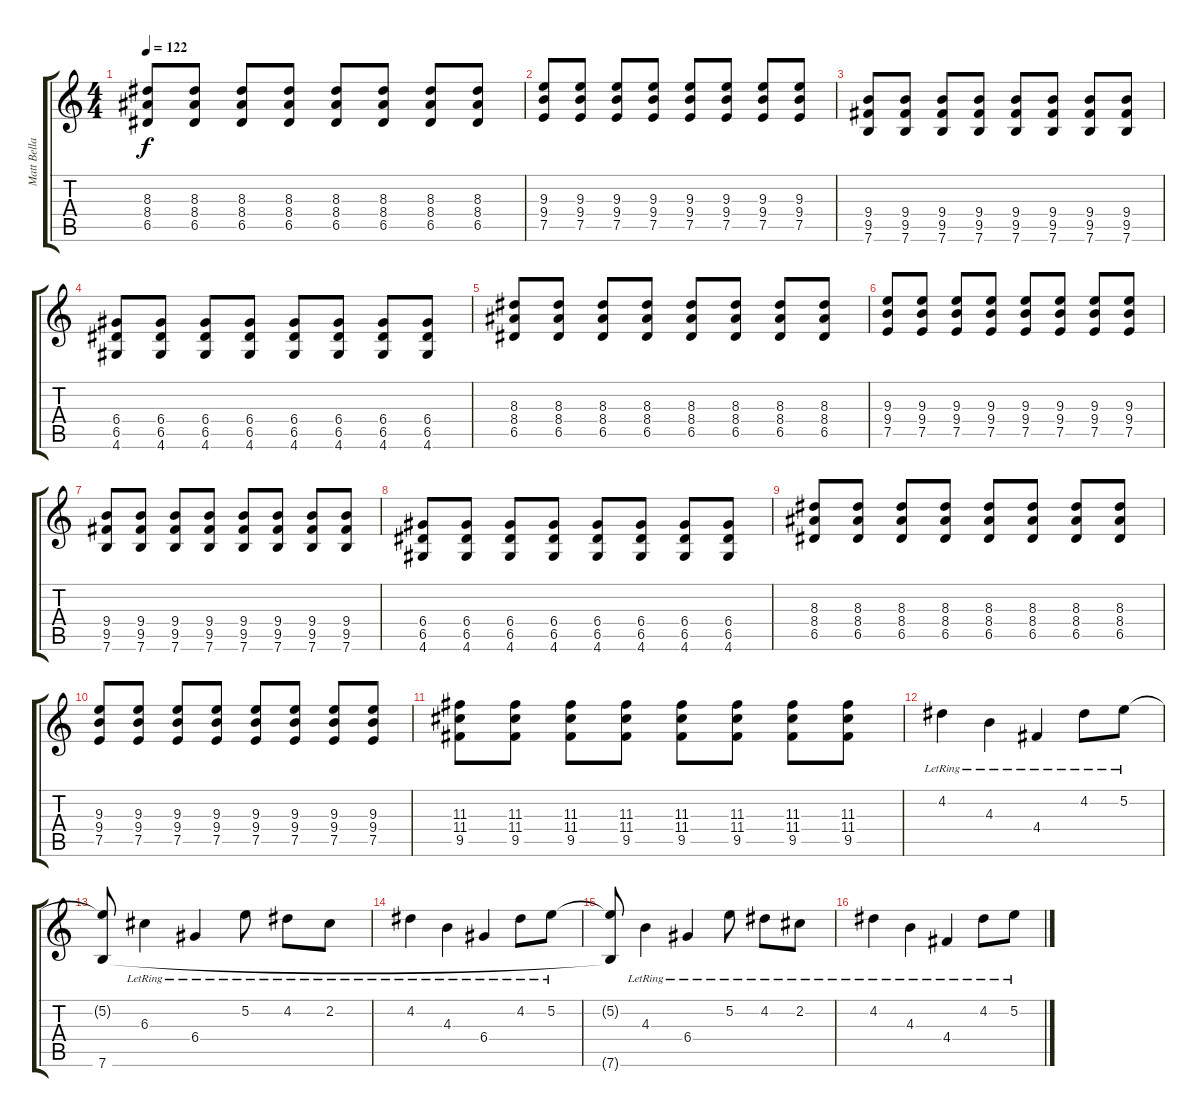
\track ("Matt Bellamy" "Matt Bella") {instrument acousticguitarsteel}
\staff {score tabs}
\tuning (E4 B3 G3 D3 A2 E2) {hide}
\ts (4 4)
\tempo 122
\clef g2
\ks c
(8.3 8.4 6.5).8{dy f} (8.3 8.4 6.5).8 (8.3 8.4 6.5).8 (8.3 8.4 6.5).8 (8.3 8.4 6.5).8 (8.3 8.4 6.5).8 (8.3 8.4 6.5).8 (8.3 8.4 6.5).8 |
(9.3 9.4 7.5).8 (9.3 9.4 7.5).8 (9.3 9.4 7.5).8 (9.3 9.4 7.5).8 (9.3 9.4 7.5).8 (9.3 9.4 7.5).8 (9.3 9.4 7.5).8 (9.3 9.4 7.5).8 |
(9.4 9.5 7.6).8 (9.4 9.5 7.6).8 (9.4 9.5 7.6).8 (9.4 9.5 7.6).8 (9.4 9.5 7.6).8 (9.4 9.5 7.6).8 (9.4 9.5 7.6).8 (9.4 9.5 7.6).8 |
(6.4 6.5 4.6).8 (6.4 6.5 4.6).8 (6.4 6.5 4.6).8 (6.4 6.5 4.6).8 (6.4 6.5 4.6).8 (6.4 6.5 4.6).8 (6.4 6.5 4.6).8 (6.4 6.5 4.6).8 |
(8.3 8.4 6.5).8 (8.3 8.4 6.5).8 (8.3 8.4 6.5).8 (8.3 8.4 6.5).8 (8.3 8.4 6.5).8 (8.3 8.4 6.5).8 (8.3 8.4 6.5).8 (8.3 8.4 6.5).8 |
(9.3 9.4 7.5).8 (9.3 9.4 7.5).8 (9.3 9.4 7.5).8 (9.3 9.4 7.5).8 (9.3 9.4 7.5).8 (9.3 9.4 7.5).8 (9.3 9.4 7.5).8 (9.3 9.4 7.5).8 |
(9.4 9.5 7.6).8 (9.4 9.5 7.6).8 (9.4 9.5 7.6).8 (9.4 9.5 7.6).8 (9.4 9.5 7.6).8 (9.4 9.5 7.6).8 (9.4 9.5 7.6).8 (9.4 9.5 7.6).8 |
(6.4 6.5 4.6).8 (6.4 6.5 4.6).8 (6.4 6.5 4.6).8 (6.4 6.5 4.6).8 (6.4 6.5 4.6).8 (6.4 6.5 4.6).8 (6.4 6.5 4.6).8 (6.4 6.5 4.6).8 |
(8.3 8.4 6.5).8 (8.3 8.4 6.5).8 (8.3 8.4 6.5).8 (8.3 8.4 6.5).8 (8.3 8.4 6.5).8 (8.3 8.4 6.5).8 (8.3 8.4 6.5).8 (8.3 8.4 6.5).8 |
(9.3 9.4 7.5).8 (9.3 9.4 7.5).8 (9.3 9.4 7.5).8 (9.3 9.4 7.5).8 (9.3 9.4 7.5).8 (9.3 9.4 7.5).8 (9.3 9.4 7.5).8 (9.3 9.4 7.5).8 |
(11.3 11.4 9.5).8 (11.3 11.4 9.5).8 (11.3 11.4 9.5).8 (11.3 11.4 9.5).8 (11.3 11.4 9.5).8 (11.3 11.4 9.5).8 (11.3 11.4 9.5).8 (11.3 11.4 9.5).8 |
4.2{lr}.4 4.3{lr}.4 4.4{lr}.4 4.2{lr}.8 5.2{lr}.8 |
(5.2{t} 7.6).8 6.3{lr}.4 6.4{lr}.4 5.2{lr}.8 4.2{lr}.8 2.2{lr}.8 |
4.2{lr}.4 4.3{lr}.4 6.4{lr}.4 4.2{lr}.8 5.2{lr}.8 |
(5.2{t} 7.6{t}).8 4.3{lr}.4 6.4{lr}.4 5.2{lr}.8 4.2{lr}.8 2.2{lr}.8 |
4.2{lr}.4 4.3{lr}.4 4.4{lr}.4 4.2{lr}.8 5.2{lr}.8
